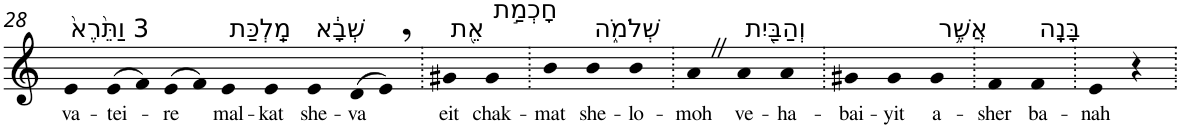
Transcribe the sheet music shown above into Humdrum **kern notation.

**kern	**text
*part1	*part1
*staff1	*staff1
*I"Piano	*
*I'Pno	*
!!LO:PB:g=z
*clefG2	*
*k[]	*
=28	=28
!LO:TX:a:t=3 וַתֵּ֙רֶא֙	!
!	!LO:LY:b
4e	va-
!	!LO:LY:b
(>8e	-tei-
8f)	.
!	!LO:LY:b
(>8e	-re
8f)	.
!LO:TX:a:t=מַֽלְכַּת	!
!	!LO:LY:b
4e	mal-
!	!LO:LY:b
4e	-kat
!LO:TX:a:t=שְׁבָ֔א	!
!	!LO:LY:b
4e	she-
!	!LO:LY:b
(>8d	-va
8e,)	.
=29.	=29.
!LO:TX:a:t=אֵ֖ת	!
!	!LO:LY:b
4g#X	eit
!LO:TX:a:t=חָכְמַ֣ת	!
!	!LO:LY:b
4g#	chak-
=30.	=30.
!	!LO:LY:b
4b	-mat
!LO:TX:a:t=שְׁלֹמֹ֑ה	!
!	!LO:LY:b
4b	she-
!	!LO:LY:b
4b	-lo-
=31.	=31.
!	!LO:LY:b
4aZ	-moh
!LO:TX:a:t=וְהַבַּ֖יִת	!
!	!LO:LY:b
4a	ve-
!	!LO:LY:b
4a	-ha-
=32.	=32.
!	!LO:LY:b
4g#X	-bai-
!	!LO:LY:b
4g#	-yit
!LO:TX:a:t=אֲשֶׁ֥ר	!
!	!LO:LY:b
4g#	a-
=33.	=33.
!	!LO:LY:b
4f	-sher
!LO:TX:a:t=בָּנָֽה	!
!	!LO:LY:b
4f	ba-
=34.	=34.
!	!LO:LY:b
4e	-nah
4r	.
=.	=.
*-	*-
